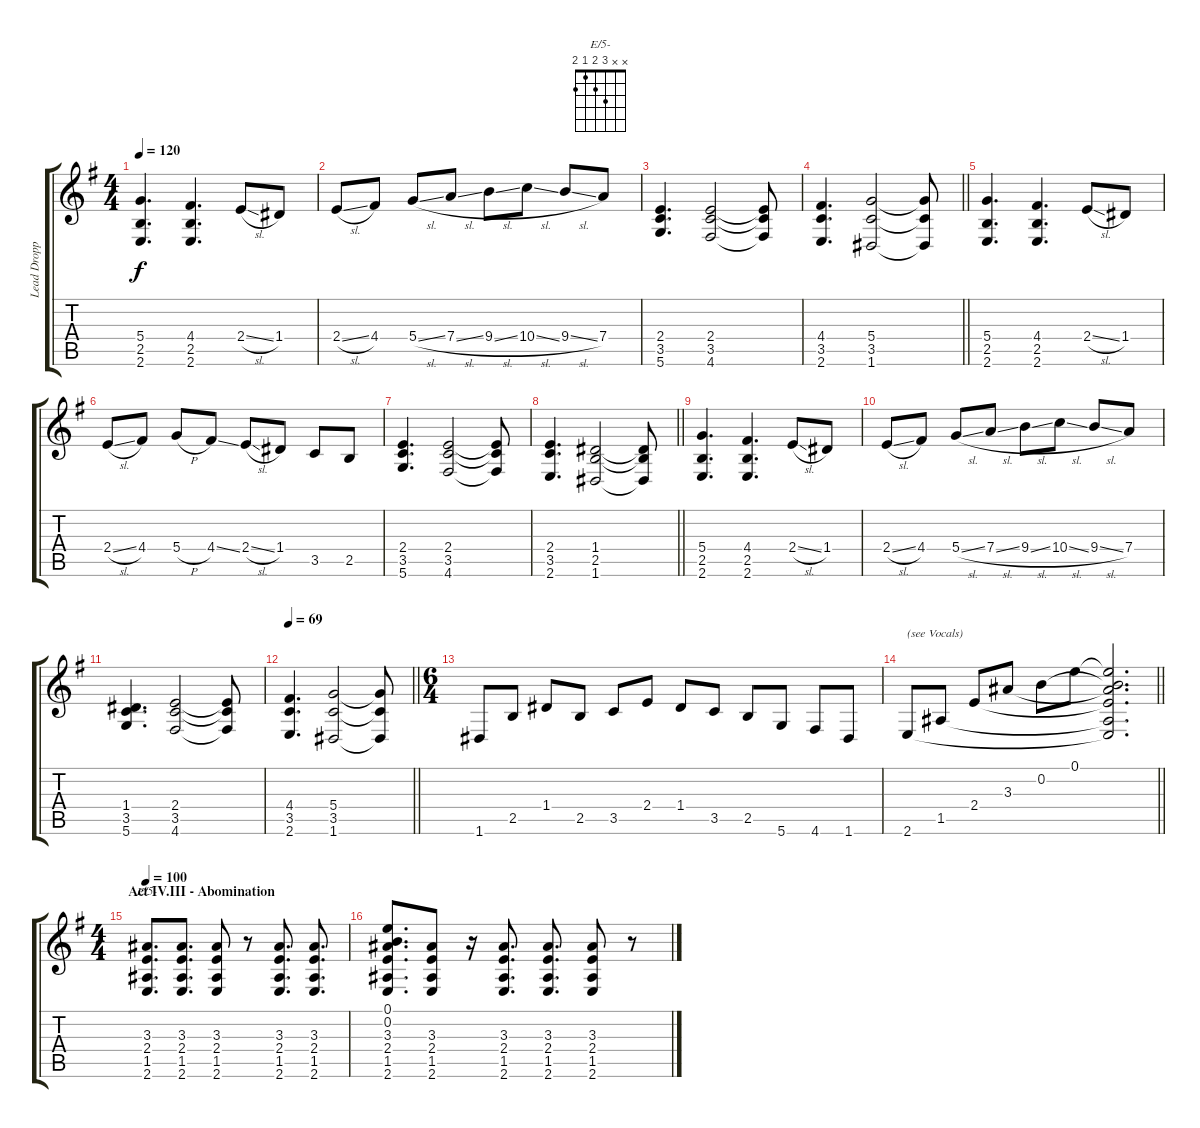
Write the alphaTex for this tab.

\track ("Lead Dropped D " "Lead Dropp") {instrument distortionguitar}
\staff {score tabs}
\tuning (E4 B3 G3 D3 A2 D2) {hide}
\chord ("E/5-" x x 3 2 1 2)
\ts (4 4)
\tempo 120
\clef g2
\ks eminor
(5.4 2.5 2.6).4{d dy f} (4.4 2.5 2.6).4{d} 2.4{sl}.8 1.4.8 |
2.4{sl}.8 4.4.8 5.4{sl}.8 7.4{sl}.8 9.4{sl}.8 10.4{sl}.8 9.4{sl}.8 7.4.8 |
(2.4 3.5 5.6).4{d} (2.4 3.5 4.6).2 (2.4{t} 3.5{t} 4.6{t}).8 |
\barLineRight lightlight
(4.4 3.5 2.6).4{d} (5.4 3.5 1.6).2 (5.4{t} 3.5{t} 1.6{t}).8 |
(5.4 2.5 2.6).4{d} (4.4 2.5 2.6).4{d} 2.4{sl}.8 1.4.8 |
2.4{sl}.8 4.4.8 5.4{h}.8 4.4{ss}.8 2.4{sl}.8 1.4.8 3.5.8 2.5.8 |
(2.4 3.5 5.6).4{d} (2.4 3.5 4.6).2 (2.4{t} 3.5{t} 4.6{t}).8 |
\barLineRight lightlight
(2.4 3.5 2.6).4{d} (1.4 2.5 1.6).2 (1.4{t} 2.5{t} 1.6{t}).8 |
(5.4 2.5 2.6).4{d} (4.4 2.5 2.6).4{d} 2.4{sl}.8 1.4.8 |
2.4{sl}.8 4.4.8 5.4{sl}.8 7.4{sl}.8 9.4{sl}.8 10.4{sl}.8 9.4{sl}.8 7.4.8 |
(1.4 3.5 5.6).4{d} (2.4 3.5 4.6).2 (2.4{t} 3.5{t} 4.6{t}).8 |
\tempo 69
\barLineRight lightlight
(4.4 3.5 2.6).4{d} (5.4 3.5 1.6).2 (5.4{t} 3.5{t} 1.6{t}).8 |
\ts (6 4)
1.6.8 2.5.8 1.4.8 2.5.8 3.5.8 2.4.8 1.4.8 3.5.8 2.5.8 5.6.8 4.6.8 1.6.8 |
\barLineRight lightlight
2.6.8{txt "(see Vocals)"} 1.5.8 2.4.8 3.3.8 0.2.8 0.1.8 (0.1{t} 0.2{t} 3.3{t} 2.4{t} 1.5{t} 2.6{t}).2{d} |
\ts (4 4)
\section ("" "Act IV.III - Abomination")
\tempo 100
(3.3 2.4 1.5 2.6).8{d ch "E/5-"} (3.3 2.4 1.5 2.6).8{d} (3.3 2.4 1.5 2.6).8 r.8 (3.3 2.4 1.5 2.6).8{d} (3.3 2.4 1.5 2.6).8{d} |
(0.1 0.2 3.3 2.4 1.5 2.6).8{d} (3.3 2.4 1.5 2.6).8 r.16 (3.3 2.4 1.5 2.6).8{d} (3.3 2.4 1.5 2.6).8{d} (3.3 2.4 1.5 2.6).8 r.8
